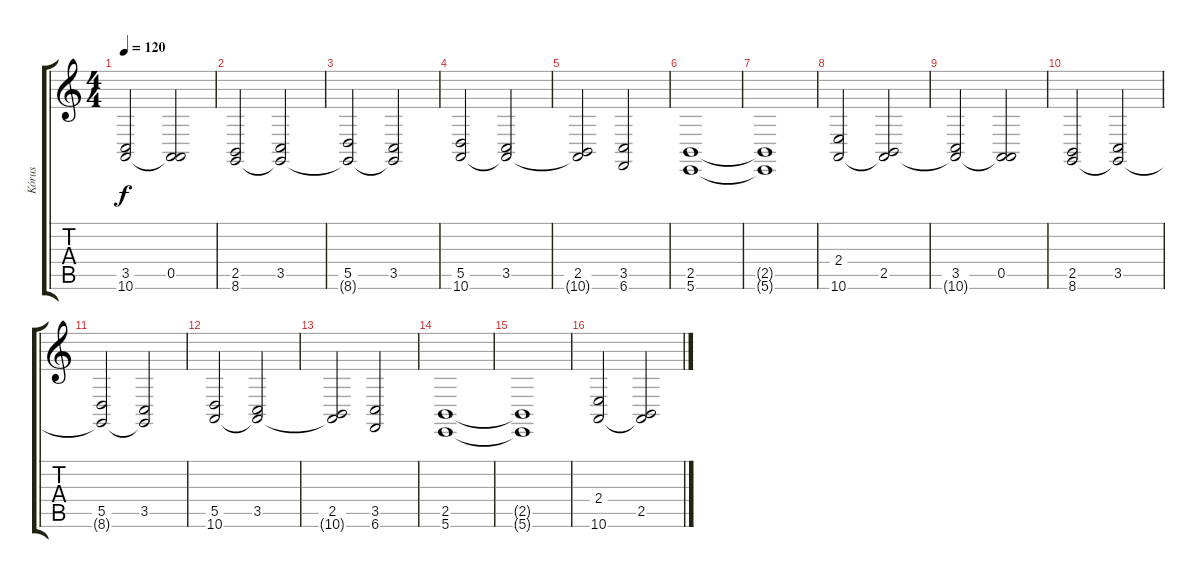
\track ("Kórus" "Kórus") {instrument choiraahs}
\staff {score tabs}
\tuning (E4 B3 G3 D3 A2 B1) {hide}
\ts (4 4)
\tempo 120
\clef g2
\ks c
(3.5 10.6{t}).2{dy f} (0.5 10.6{t}).2 |
(2.5 8.6).2 (3.5 8.6{t}).2 |
(5.5 8.6{t}).2 (3.5 8.6{t}).2 |
(5.5 10.6).2 (3.5 10.6{t}).2 |
(2.5 10.6{t}).2 (3.5 6.6).2 |
(2.5 5.6).1 |
(2.5{t} 5.6{t}).1 |
(2.4 10.6).2 (2.5 10.6{t}).2 |
(3.5 10.6{t}).2 (0.5 10.6{t}).2 |
(2.5 8.6).2 (3.5 8.6{t}).2 |
(5.5 8.6{t}).2 (3.5 8.6{t}).2 |
(5.5 10.6).2 (3.5 10.6{t}).2 |
(2.5 10.6{t}).2 (3.5 6.6).2 |
(2.5 5.6).1 |
(2.5{t} 5.6{t}).1 |
(2.4 10.6).2 (2.5 10.6{t}).2
